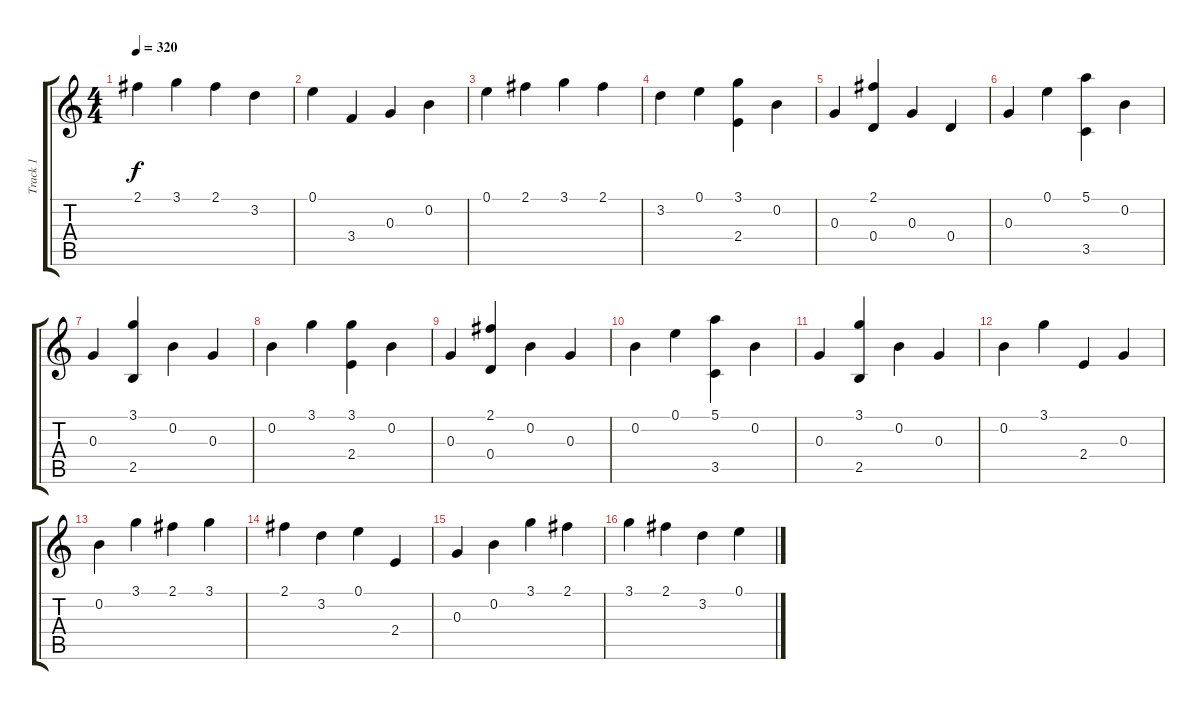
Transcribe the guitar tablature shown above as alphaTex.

\track ("Track 1" "Track 1") {instrument acousticguitarnylon}
\staff {score tabs}
\tuning (E4 B3 G3 D3 A2 E2) {hide}
\ts (4 4)
\tempo 320
\clef g2
\ks c
2.1.4{dy f} 3.1.4 2.1.4 3.2.4 |
0.1.4 3.4.4 0.3.4 0.2.4 |
0.1.4 2.1.4 3.1.4 2.1.4 |
3.2.4 0.1.4 (3.1 2.4).4 0.2.4 |
0.3.4 (2.1 0.4).4 0.3.4 0.4.4 |
0.3.4 0.1.4 (5.1 3.5).4 0.2.4 |
0.3.4 (3.1 2.5).4 0.2.4 0.3.4 |
0.2.4 3.1.4 (3.1 2.4).4 0.2.4 |
0.3.4 (2.1 0.4).4 0.2.4 0.3.4 |
0.2.4 0.1.4 (5.1 3.5).4 0.2.4 |
0.3.4 (3.1 2.5).4 0.2.4 0.3.4 |
0.2.4 3.1.4 2.4.4 0.3.4 |
0.2.4 3.1.4 2.1.4 3.1.4 |
2.1.4 3.2.4 0.1.4 2.4.4 |
0.3.4 0.2.4 3.1.4 2.1.4 |
3.1.4 2.1.4 3.2.4 0.1.4
